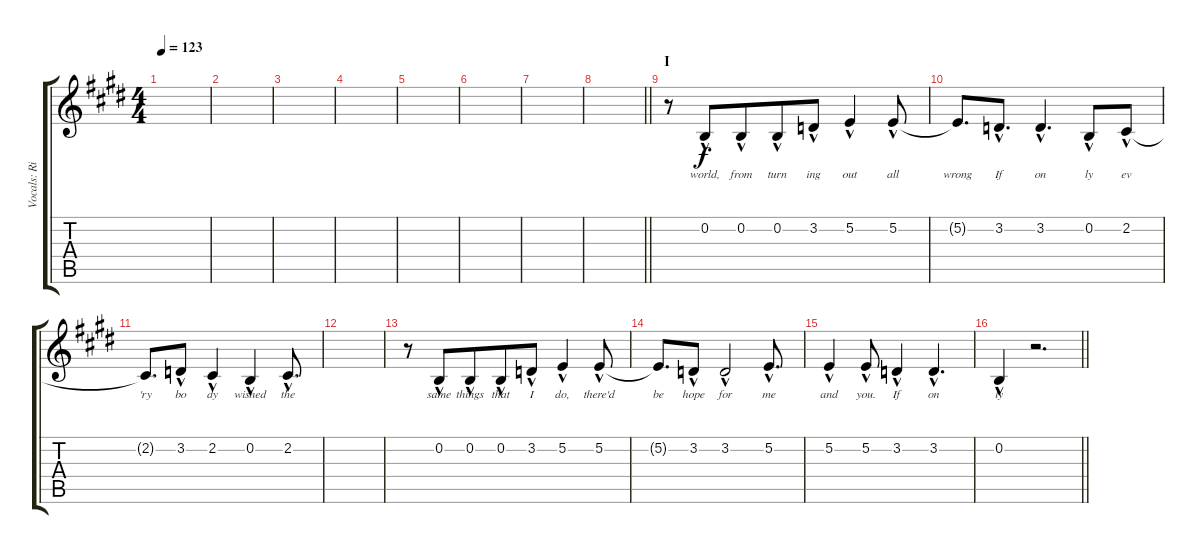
\track ("Vocals: Rik" "Vocals: Ri") {instrument lead2sawtooth}
\staff {score tabs}
\tuning (E4 B3 G3 D3 A2 E2) {hide}
\ts (4 4)
\tempo 123
\clef g2
\ks e
|
|
|
|
|
|
|
\barLineRight lightlight
|
\section ("" "I")
r.8 0.2{hac}.8{lyrics (0 "world,") lyrics (1 "") lyrics (2 "") lyrics (3 "") lyrics (4 "") beam merge} 0.2{hac}.8{lyrics (0 "from") lyrics (1 "") lyrics (2 "") lyrics (3 "") lyrics (4 "") beam merge} 0.2{hac}.8{lyrics (0 "turn") lyrics (1 "") lyrics (2 "") lyrics (3 "") lyrics (4 "") beam merge} 3.2{hac}.8{lyrics (0 "ing") lyrics (1 "") lyrics (2 "") lyrics (3 "") lyrics (4 "")} 5.2{hac}.4{lyrics (0 "out") lyrics (1 "") lyrics (2 "") lyrics (3 "") lyrics (4 "")} 5.2{hac}.8{lyrics (0 "all") lyrics (1 "") lyrics (2 "") lyrics (3 "") lyrics (4 "")} |
5.2{t}.8{d lyrics (0 "wrong") lyrics (1 "") lyrics (2 "") lyrics (3 "") lyrics (4 "")} 3.2{hac}.8{d lyrics (0 "If") lyrics (1 "") lyrics (2 "") lyrics (3 "") lyrics (4 "")} 3.2{hac}.4{d lyrics (0 "on") lyrics (1 "") lyrics (2 "") lyrics (3 "") lyrics (4 "")} 0.2{hac}.8{lyrics (0 "ly") lyrics (1 "") lyrics (2 "") lyrics (3 "") lyrics (4 "")} 2.2{hac}.8{lyrics (0 "ev") lyrics (1 "") lyrics (2 "") lyrics (3 "") lyrics (4 "")} |
2.2{t}.8{d lyrics (0 "'ry") lyrics (1 "") lyrics (2 "") lyrics (3 "") lyrics (4 "")} 3.2{hac}.8{lyrics (0 "bo") lyrics (1 "") lyrics (2 "") lyrics (3 "") lyrics (4 "")} 2.2{hac}.4{lyrics (0 "dy") lyrics (1 "") lyrics (2 "") lyrics (3 "") lyrics (4 "")} 0.2{hac}.4{lyrics (0 "wished") lyrics (1 "") lyrics (2 "") lyrics (3 "") lyrics (4 "")} 2.2{hac}.8{d lyrics (0 "the") lyrics (1 "") lyrics (2 "") lyrics (3 "") lyrics (4 "")} |
|
r.8 0.2{hac}.8{lyrics (0 "same") lyrics (1 "") lyrics (2 "") lyrics (3 "") lyrics (4 "") beam merge} 0.2{hac}.8{lyrics (0 "things") lyrics (1 "") lyrics (2 "") lyrics (3 "") lyrics (4 "") beam merge} 0.2{hac}.8{lyrics (0 "that") lyrics (1 "") lyrics (2 "") lyrics (3 "") lyrics (4 "") beam merge} 3.2{hac}.8{lyrics (0 "I") lyrics (1 "") lyrics (2 "") lyrics (3 "") lyrics (4 "")} 5.2{hac}.4{lyrics (0 "do,") lyrics (1 "") lyrics (2 "") lyrics (3 "") lyrics (4 "")} 5.2{hac}.8{lyrics (0 "there'd") lyrics (1 "") lyrics (2 "") lyrics (3 "") lyrics (4 "")} |
5.2{t}.8{d lyrics (0 "be") lyrics (1 "") lyrics (2 "") lyrics (3 "") lyrics (4 "")} 3.2{hac}.8{lyrics (0 "hope") lyrics (1 "") lyrics (2 "") lyrics (3 "") lyrics (4 "")} 3.2{hac}.2{lyrics (0 "for") lyrics (1 "") lyrics (2 "") lyrics (3 "") lyrics (4 "")} 5.2{hac}.8{d lyrics (0 "me") lyrics (1 "") lyrics (2 "") lyrics (3 "") lyrics (4 "")} |
5.2{hac}.4{lyrics (0 "and") lyrics (1 "") lyrics (2 "") lyrics (3 "") lyrics (4 "")} 5.2{hac}.8{lyrics (0 "you.") lyrics (1 "") lyrics (2 "") lyrics (3 "") lyrics (4 "")} 3.2{hac}.4{lyrics (0 "If") lyrics (1 "") lyrics (2 "") lyrics (3 "") lyrics (4 "")} 3.2{hac}.4{d lyrics (0 "on") lyrics (1 "") lyrics (2 "") lyrics (3 "") lyrics (4 "")} |
\barLineRight lightlight
0.2{hac}.4{lyrics (0 "ly") lyrics (1 "") lyrics (2 "") lyrics (3 "") lyrics (4 "")} r.2{d}
